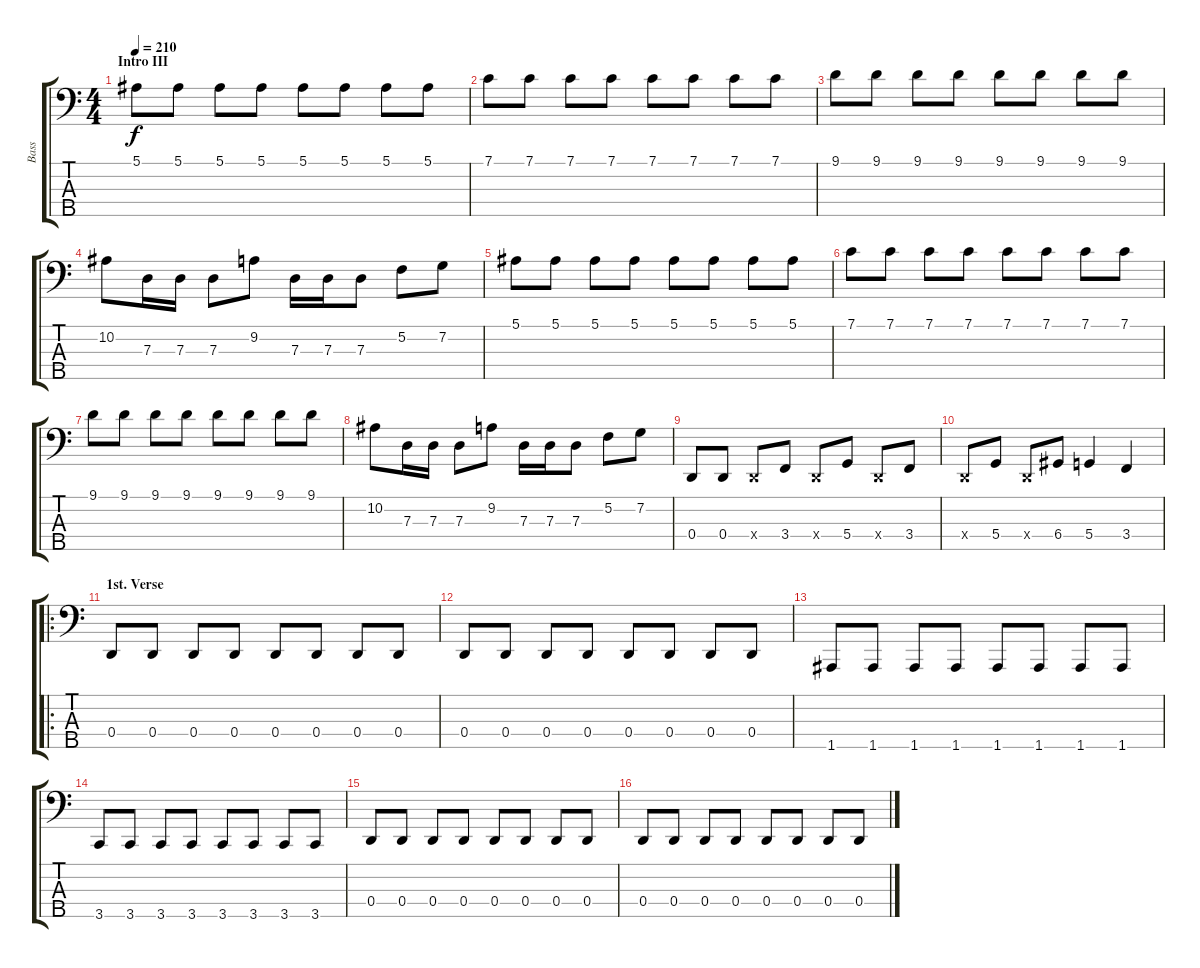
\track ("Bass" "Bass") {instrument electricbassfinger}
\staff {score tabs}
\tuning (F2 C2 G1 D1 A0) {hide}
\ts (4 4)
\section ("" "Intro III")
\tempo 210
\clef f4
\ks c
5.1.8{dy f} 5.1.8 5.1.8 5.1.8 5.1.8 5.1.8 5.1.8 5.1.8 |
7.1.8 7.1.8 7.1.8 7.1.8 7.1.8 7.1.8 7.1.8 7.1.8 |
9.1.8 9.1.8 9.1.8 9.1.8 9.1.8 9.1.8 9.1.8 9.1.8 |
10.2.8 7.3.16 7.3.16 7.3.8 9.2.8 7.3.16 7.3.16 7.3.8 5.2.8 7.2.8 |
5.1.8 5.1.8 5.1.8 5.1.8 5.1.8 5.1.8 5.1.8 5.1.8 |
7.1.8 7.1.8 7.1.8 7.1.8 7.1.8 7.1.8 7.1.8 7.1.8 |
9.1.8 9.1.8 9.1.8 9.1.8 9.1.8 9.1.8 9.1.8 9.1.8 |
10.2.8 7.3.16 7.3.16 7.3.8 9.2.8 7.3.16 7.3.16 7.3.8 5.2.8 7.2.8 |
0.4.8 0.4.8 0.4{x}.8 3.4.8 0.4{x}.8 5.4.8 0.4{x}.8 3.4.8 |
0.4{x}.8 5.4.8 0.4{x}.8 6.4.8 5.4.4 3.4.4 |
\ro
\section ("" "1st. Verse")
0.4.8 0.4.8 0.4.8 0.4.8 0.4.8 0.4.8 0.4.8 0.4.8 |
0.4.8 0.4.8 0.4.8 0.4.8 0.4.8 0.4.8 0.4.8 0.4.8 |
1.5.8 1.5.8 1.5.8 1.5.8 1.5.8 1.5.8 1.5.8 1.5.8 |
3.5.8 3.5.8 3.5.8 3.5.8 3.5.8 3.5.8 3.5.8 3.5.8 |
0.4.8 0.4.8 0.4.8 0.4.8 0.4.8 0.4.8 0.4.8 0.4.8 |
0.4.8 0.4.8 0.4.8 0.4.8 0.4.8 0.4.8 0.4.8 0.4.8
